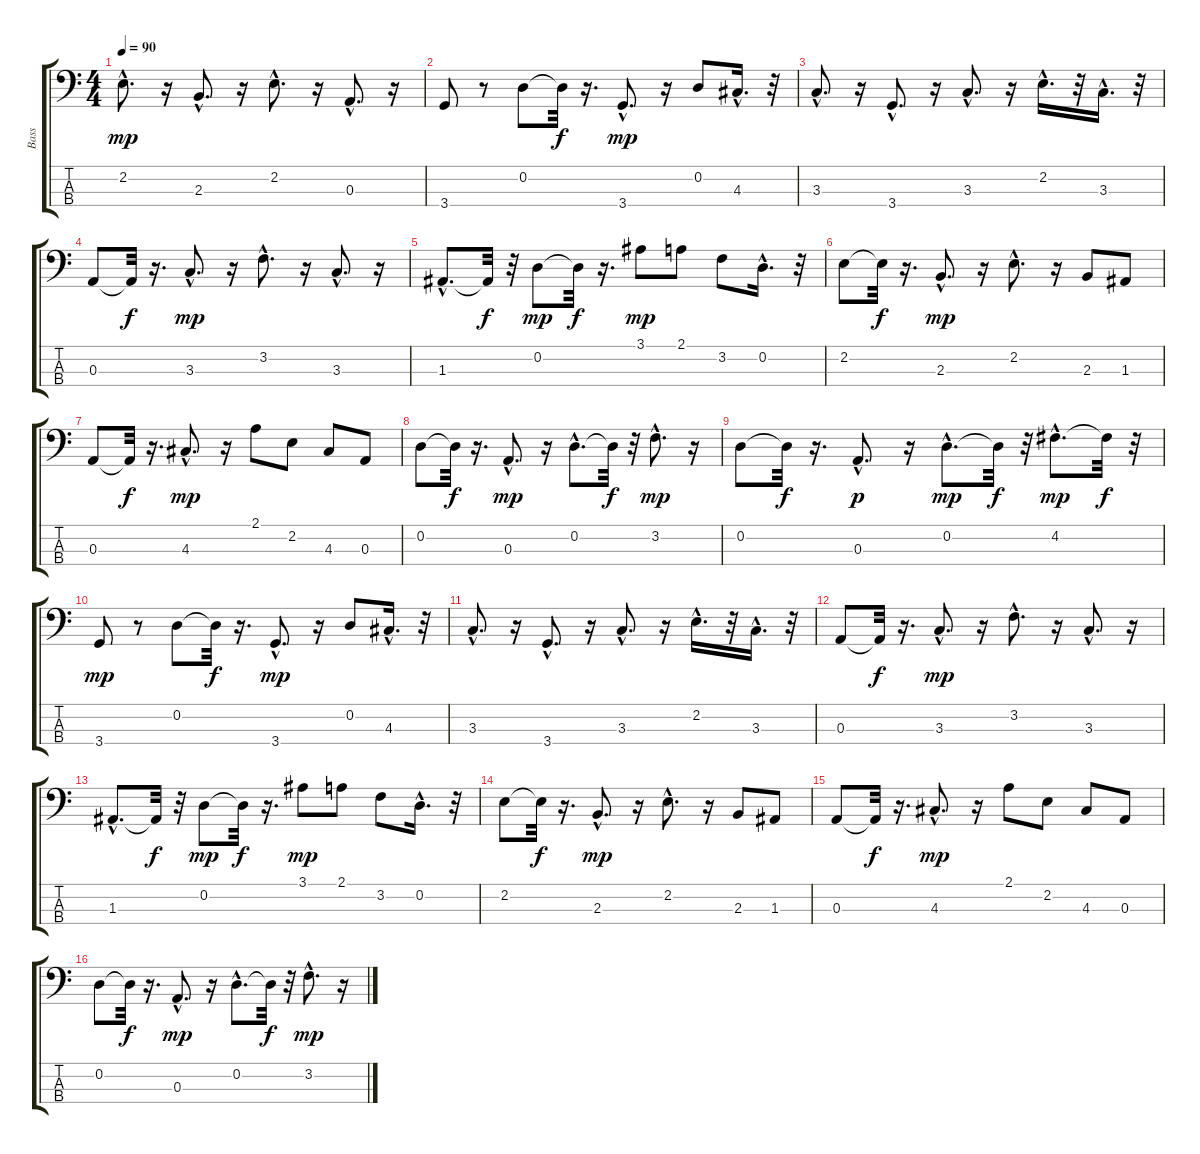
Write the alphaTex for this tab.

\track ("Bass" "Bass") {instrument electricbassfinger}
\staff {score tabs}
\tuning (G2 D2 A1 E1) {hide}
\ts (4 4)
\tempo 90
\clef f4
\ks c
2.2{hac}.8{d dy mp} r.16 2.3{hac}.8{d} r.16 2.2{hac}.8{d} r.16 0.3{hac}.8{d} r.16 |
3.4.8 r.8 0.2.8 0.2{t}.32{dy f} r.16{d} 3.4{hac}.8{d dy mp} r.16 0.2.8 4.3{hac}.16{d} r.32 |
3.3{hac}.8{d} r.16 3.4{hac}.8{d} r.16 3.3{hac}.8{d} r.16 2.2{hac}.16{d} r.32 3.3{hac}.16{d} r.32 |
0.3.8 0.3{t}.32{dy f} r.16{d} 3.3{hac}.8{d dy mp} r.16 3.2{hac}.8{d} r.16 3.3{hac}.8{d} r.16 |
1.3{hac}.8{d} 1.3{t}.32{dy f} r.32 0.2.8{dy mp} 0.2{t}.32{dy f} r.16{d} 3.1.8{dy mp} 2.1.8 3.2.8 0.2{hac}.16{d} r.32 |
2.2.8 2.2{t}.32{dy f} r.16{d} 2.3{hac}.8{d dy mp} r.16 2.2{hac}.8{d} r.16 2.3.8 1.3.8 |
0.3.8 0.3{t}.32{dy f} r.16{d} 4.3{hac}.8{d dy mp} r.16 2.1.8 2.2.8 4.3.8 0.3.8 |
0.2.8 0.2{t}.32{dy f} r.16{d} 0.3{hac}.8{d dy mp} r.16 0.2{hac}.8{d} 0.2{t}.32{dy f} r.32 3.2{hac}.8{d dy mp} r.16 |
0.2.8 0.2{t}.32{dy f} r.16{d} 0.3{hac}.8{d dy p} r.16 0.2{hac}.8{d dy mp} 0.2{t}.32{dy f} r.32 4.2{hac}.8{d dy mp} 4.2{t}.32{dy f} r.32 |
3.4.8{dy mp} r.8 0.2.8 0.2{t}.32{dy f} r.16{d} 3.4{hac}.8{d dy mp} r.16 0.2.8 4.3{hac}.16{d} r.32 |
3.3{hac}.8{d} r.16 3.4{hac}.8{d} r.16 3.3{hac}.8{d} r.16 2.2{hac}.16{d} r.32 3.3{hac}.16{d} r.32 |
0.3.8 0.3{t}.32{dy f} r.16{d} 3.3{hac}.8{d dy mp} r.16 3.2{hac}.8{d} r.16 3.3{hac}.8{d} r.16 |
1.3{hac}.8{d} 1.3{t}.32{dy f} r.32 0.2.8{dy mp} 0.2{t}.32{dy f} r.16{d} 3.1.8{dy mp} 2.1.8 3.2.8 0.2{hac}.16{d} r.32 |
2.2.8 2.2{t}.32{dy f} r.16{d} 2.3{hac}.8{d dy mp} r.16 2.2{hac}.8{d} r.16 2.3.8 1.3.8 |
0.3.8 0.3{t}.32{dy f} r.16{d} 4.3{hac}.8{d dy mp} r.16 2.1.8 2.2.8 4.3.8 0.3.8 |
0.2.8 0.2{t}.32{dy f} r.16{d} 0.3{hac}.8{d dy mp} r.16 0.2{hac}.8{d} 0.2{t}.32{dy f} r.32 3.2{hac}.8{d dy mp} r.16
